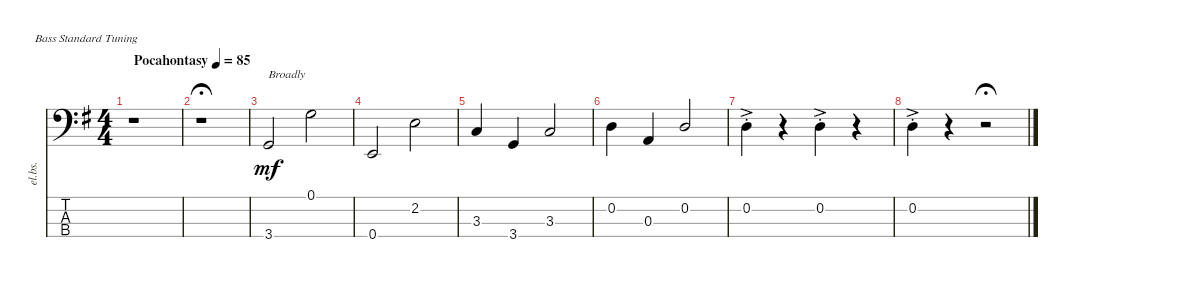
\defaultSystemsLayout 4
\bracketExtendMode nobrackets
\track ("Electric Bass" "el.bs.") {defaultSystemsLayout 6 instrument electricbassfinger}
\staff {score tabs}
\tuning (G2 D2 A1 E1)
\ts (4 4)
\tempo (85 "Pocahontasy")
\clef f4
\ks g
r.1{dy mf instrument electricbassfinger beam Down} |
r.1{fermata (medium 0.5) beam Down} |
3.4{acc forcenatural}.2{txt "Broadly" beam Up} 0.1{acc forcenatural}.2{beam Down} |
\scale
0.227841 0.4{acc forcenatural}.2{beam Up} 2.2{acc forcenatural}.2{beam Down} |
\scale
0.186678 3.3{acc forcenatural}.4{beam Up} 3.4{acc forcenatural}.4{beam Up} 3.3{acc forcenatural}.2{beam Up} |
\scale
0.186721 0.2{acc forcenatural}.4{beam Down} 0.3{acc forcenatural}.4{beam Up} 0.2{acc forcenatural}.2{beam Up} |
\scale
0.207205 0.2{ac st acc forcenatural}.4{beam Down} r.4{beam Down} 0.2{ac st acc forcenatural}.4{beam Down} r.4{beam Down} |
\scale
0.191556 0.2{ac st acc forcenatural}.4{beam Down} r.4{beam Down} r.2{fermata (medium 0.5) beam Down}
